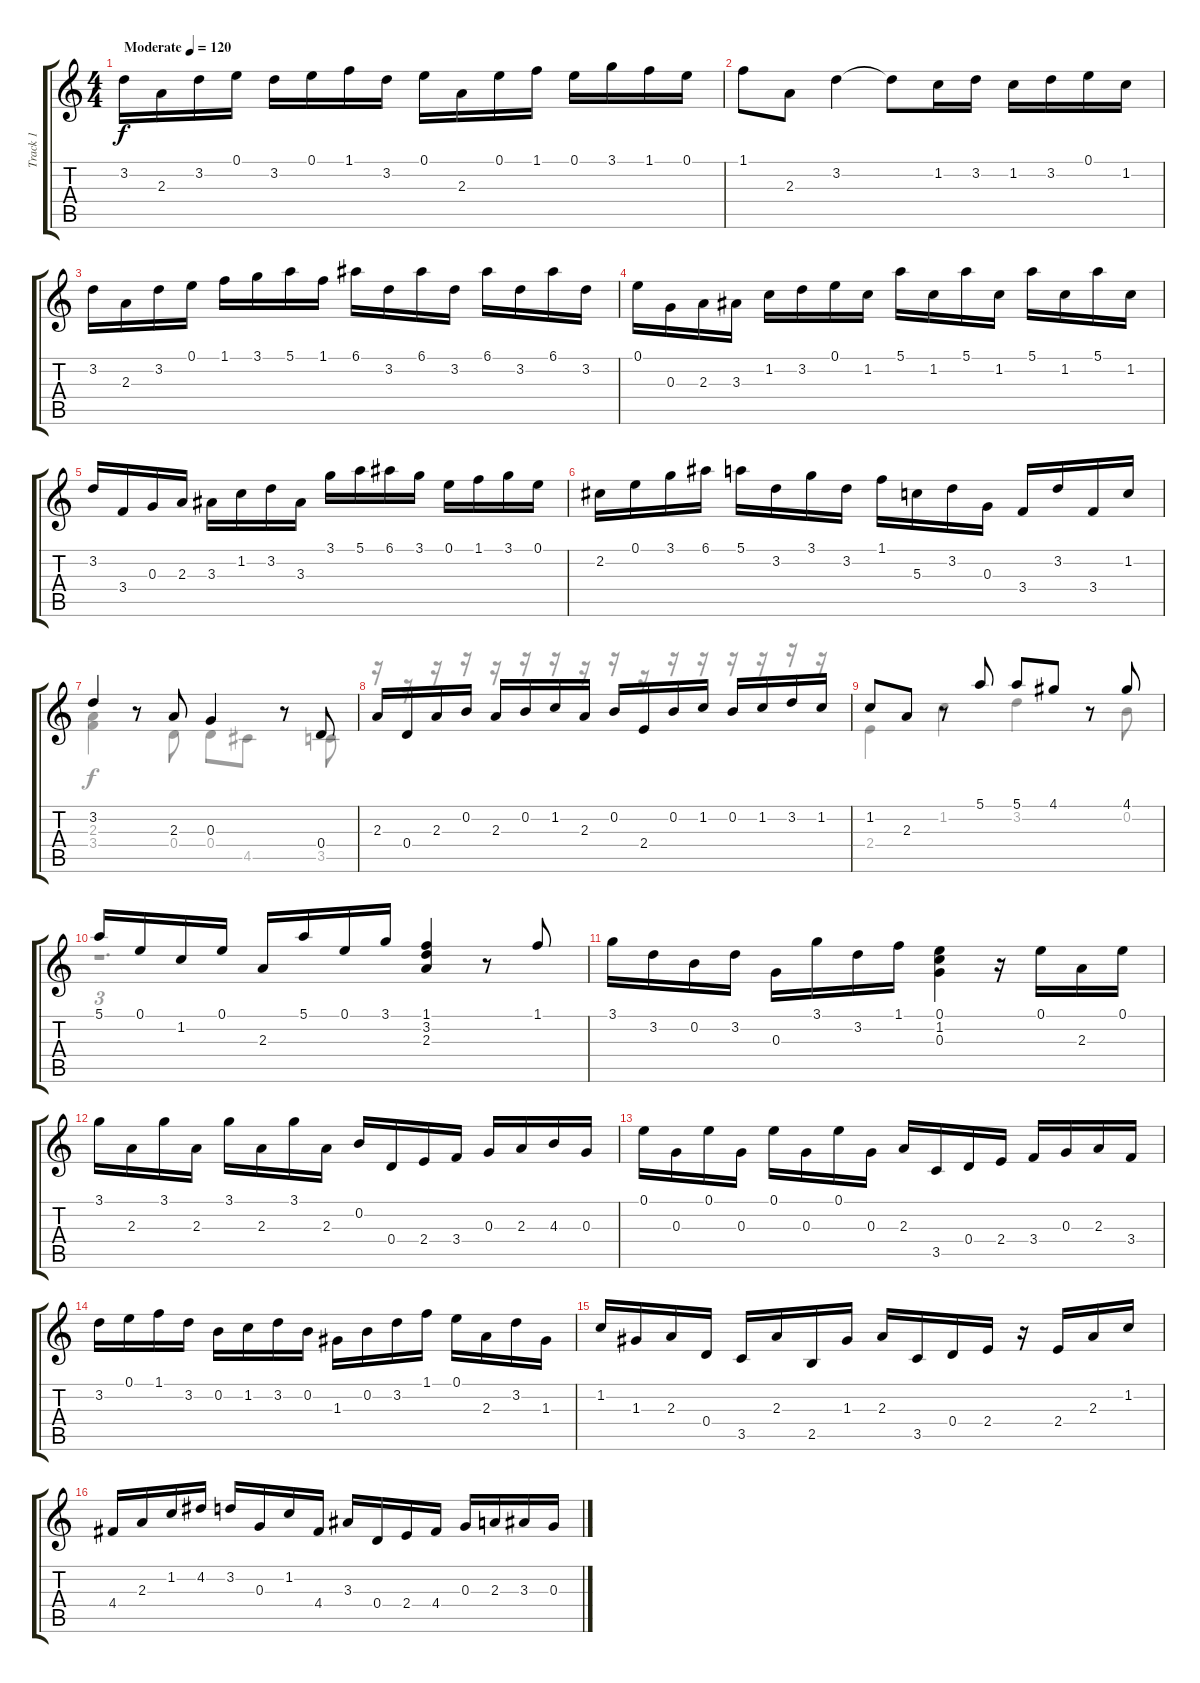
\track ("Track 1" "Track 1") {instrument acousticguitarsteel}
\staff {score tabs}
\tuning (E4 B3 G3 D3 A2 E2) {hide}
\voice
\ts (4 4)
\tempo (120 "Moderate")
\clef g2
\ks c
3.2.16{dy f instrument acousticguitarsteel} 2.3.16 3.2.16 0.1.16 3.2.16 0.1.16 1.1.16 3.2.16 0.1.16 2.3.16 0.1.16 1.1.16 0.1.16 3.1.16 1.1.16 0.1.16 |
1.1.8 2.3.8 3.2.4 3.2{t}.8 1.2.16 3.2.16 1.2.16 3.2.16 0.1.16 1.2.16 |
3.2.16 2.3.16 3.2.16 0.1.16 1.1.16 3.1.16 5.1.16 1.1.16 6.1.16 3.2.16 6.1.16 3.2.16 6.1.16 3.2.16 6.1.16 3.2.16 |
0.1.16 0.3.16 2.3.16 3.3.16 1.2.16 3.2.16 0.1.16 1.2.16 5.1.16 1.2.16 5.1.16 1.2.16 5.1.16 1.2.16 5.1.16 1.2.16 |
3.2.16 3.4.16 0.3.16 2.3.16 3.3.16 1.2.16 3.2.16 3.3.16 3.1.16 5.1.16 6.1.16 3.1.16 0.1.16 1.1.16 3.1.16 0.1.16 |
2.2.16 0.1.16 3.1.16 6.1.16 5.1.16 3.2.16 3.1.16 3.2.16 1.1.16 5.3.16 3.2.16 0.3.16 3.4.16 3.2.16 3.4.16 1.2.16 |
3.2.4 r.8 2.3.8 0.3.4 r.8 0.4.8 |
2.3.16 0.4.16 2.3.16 0.2.16 2.3.16 0.2.16 1.2.16 2.3.16 0.2.16 2.4.16 0.2.16 1.2.16 0.2.16 1.2.16 3.2.16 1.2.16 |
1.2.8 2.3.8 r.8 5.1.8 5.1.8 4.1.8 r.8 4.1.8 |
5.1.16 0.1.16 1.2.16 0.1.16 2.3.16 5.1.16 0.1.16 3.1.16 (1.1 3.2 2.3).4 r.8 1.1.8 |
3.1.16 3.2.16 0.2.16 3.2.16 0.3.16 3.1.16 3.2.16 1.1.16 (0.1 1.2 0.3).4 r.16 0.1.16 2.3.16 0.1.16 |
3.1.16 2.3.16 3.1.16 2.3.16 3.1.16 2.3.16 3.1.16 2.3.16 0.2.16 0.4.16 2.4.16 3.4.16 0.3.16 2.3.16 4.3.16 0.3.16 |
0.1.16 0.3.16 0.1.16 0.3.16 0.1.16 0.3.16 0.1.16 0.3.16 2.3.16 3.5.16 0.4.16 2.4.16 3.4.16 0.3.16 2.3.16 3.4.16 |
3.2.16 0.1.16 1.1.16 3.2.16 0.2.16 1.2.16 3.2.16 0.2.16 1.3.16 0.2.16 3.2.16 1.1.16 0.1.16 2.3.16 3.2.16 1.3.16 |
1.2.16 1.3.16 2.3.16 0.4.16 3.5.16 2.3.16 2.5.16 1.3.16 2.3.16 3.5.16 0.4.16 2.4.16 r.16 2.4.16 2.3.16 1.2.16 |
4.4.16 2.3.16 1.2.16 4.2.16 3.2.16 0.3.16 1.2.16 4.4.16 3.3.16 0.4.16 2.4.16 4.4.16 0.3.16 2.3.16 3.3.16 0.3.16
\voice
\clef g2
\ottava regular
\simile none
\ks c
|
|
|
|
|
|
(2.3 3.4).4 r.8 0.4.8 0.4.8 4.5.8 r.8 3.5.8 |
r.16 r.16 r.16 r.16 r.16 r.16 r.16 r.16 r.16 r.16 r.16 r.16 r.16 r.16 r.16 r.16 |
2.4.4 1.2.4 3.2.4 r.8 0.2.8 |
r.1{d tu (3 2)} |
|
|
|
|
|
